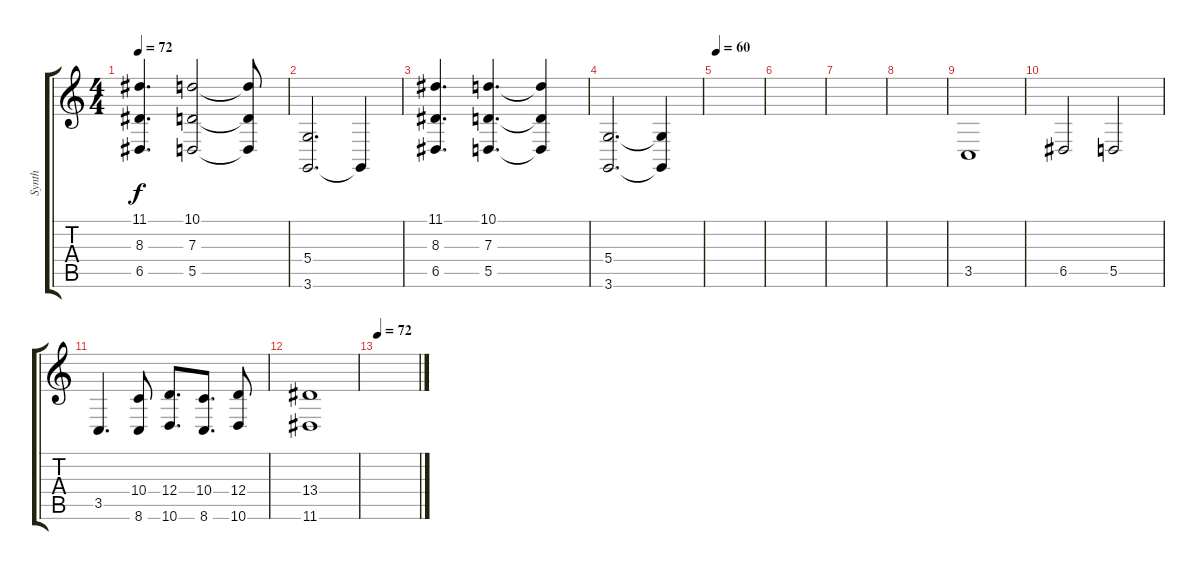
\track ("Synth" "Synth") {instrument synthstrings1}
\staff {score tabs}
\tuning (E4 B3 G3 D3 A2 E2) {hide}
\ts (4 4)
\tempo 72
\clef g2
\ks c
(11.1 8.3 6.5).4{d dy f} (10.1 7.3 5.5).2 (10.1{t} 7.3{t} 5.5{t}).8 |
(5.4 3.6).2{d} 3.6{t}.4 |
(11.1 8.3 6.5).4{d} (10.1 7.3 5.5).4{d} (10.1{t} 7.3{t} 5.5{t}).4 |
(5.4 3.6).2{d} (5.4{t} 3.6{t}).4 |
\tempo 60
|
|
|
|
3.5.1 |
6.5.2 5.5.2 |
3.5.4{d} (10.4 8.6).8 (12.4 10.6).8{d} (10.4 8.6).8{d} (12.4 10.6).8 |
(13.4 11.6).1 |
\tempo 72
